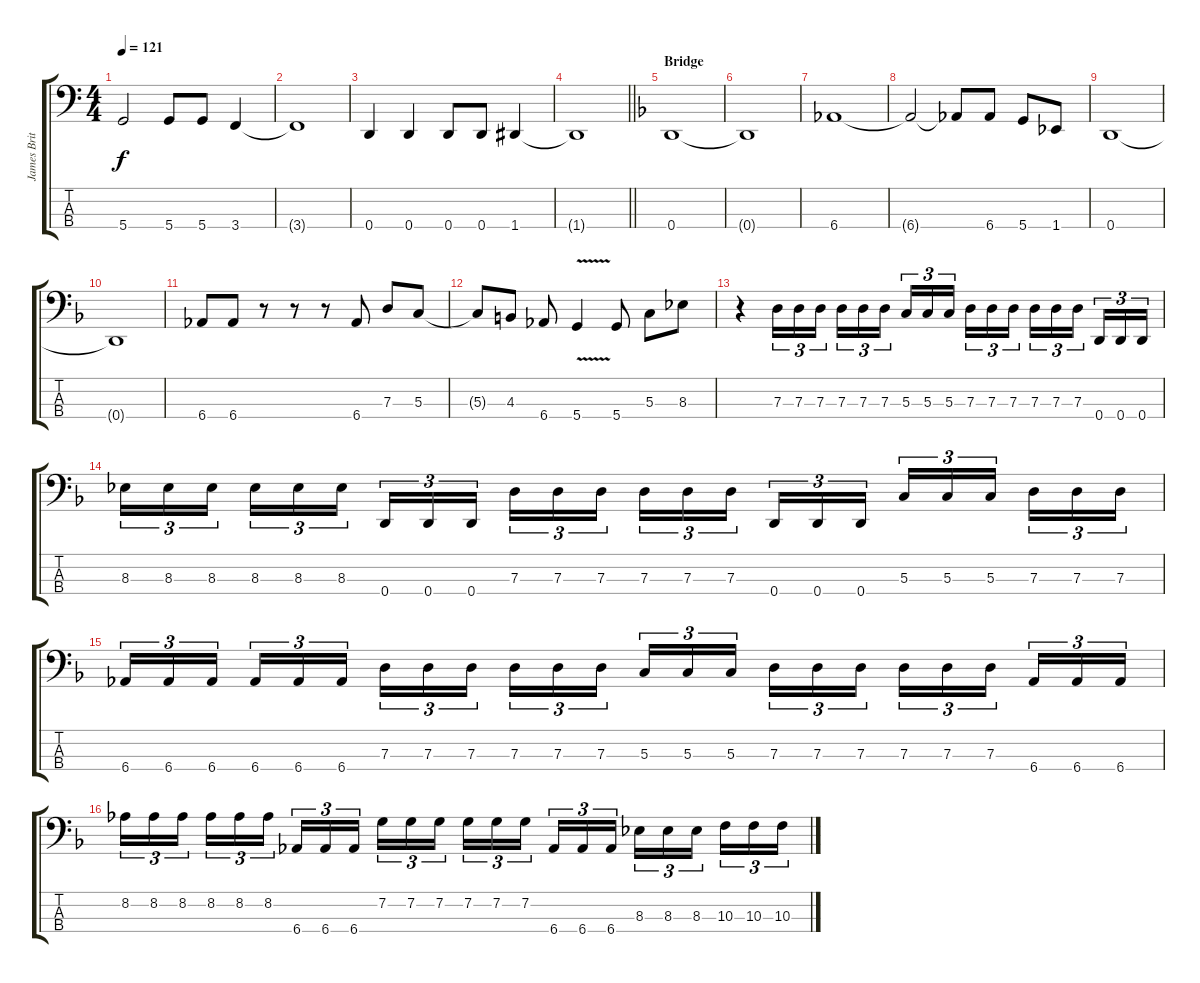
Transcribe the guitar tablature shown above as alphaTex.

\track ("James Britton" "James Brit") {instrument electricbasspick}
\staff {score tabs}
\tuning (F2 C2 G1 D1) {hide}
\ts (4 4)
\tempo 121
\clef f4
\ks c
5.4.2{dy f} 5.4.8 5.4.8 3.4.4 |
3.4{t}.1 |
0.4.4 0.4.4 0.4.8 0.4.8 1.4.4 |
\barLineRight lightlight
1.4{t}.1 |
\section ("" "Bridge")
\ks f
0.4.1 |
0.4{t}.1 |
6.4.1 |
6.4{t}.2 6.4{t}.8 6.4.8 5.4.8 1.4.8 |
0.4.1 |
0.4{t}.1 |
6.4.8 6.4.8 r.8 r.8 r.8 6.4.8 7.3.8 5.3.8 |
5.3{t}.8 4.3.8 6.4.8 5.4{v}.4 5.4.8 5.3.8 8.3.8 |
r.4 7.3.16{tu (3 2)} 7.3.16{tu (3 2)} 7.3.16{tu (3 2) beam splitsecondary} 7.3.16{tu (3 2)} 7.3.16{tu (3 2)} 7.3.16{tu (3 2)} 5.3.16{tu (3 2)} 5.3.16{tu (3 2)} 5.3.16{tu (3 2) beam splitsecondary} 7.3.16{tu (3 2)} 7.3.16{tu (3 2)} 7.3.16{tu (3 2)} 7.3.16{tu (3 2)} 7.3.16{tu (3 2)} 7.3.16{tu (3 2) beam splitsecondary} 0.4.16{tu (3 2)} 0.4.16{tu (3 2)} 0.4.16{tu (3 2)} |
8.3.16{tu (3 2)} 8.3.16{tu (3 2)} 8.3.16{tu (3 2) beam splitsecondary} 8.3.16{tu (3 2)} 8.3.16{tu (3 2)} 8.3.16{tu (3 2)} 0.4.16{tu (3 2)} 0.4.16{tu (3 2)} 0.4.16{tu (3 2) beam splitsecondary} 7.3.16{tu (3 2)} 7.3.16{tu (3 2)} 7.3.16{tu (3 2)} 7.3.16{tu (3 2)} 7.3.16{tu (3 2)} 7.3.16{tu (3 2) beam splitsecondary} 0.4.16{tu (3 2)} 0.4.16{tu (3 2)} 0.4.16{tu (3 2)} 5.3.16{tu (3 2)} 5.3.16{tu (3 2)} 5.3.16{tu (3 2) beam splitsecondary} 7.3.16{tu (3 2)} 7.3.16{tu (3 2)} 7.3.16{tu (3 2)} |
6.4.16{tu (3 2)} 6.4.16{tu (3 2)} 6.4.16{tu (3 2) beam splitsecondary} 6.4.16{tu (3 2)} 6.4.16{tu (3 2)} 6.4.16{tu (3 2)} 7.3.16{tu (3 2)} 7.3.16{tu (3 2)} 7.3.16{tu (3 2) beam splitsecondary} 7.3.16{tu (3 2)} 7.3.16{tu (3 2)} 7.3.16{tu (3 2)} 5.3.16{tu (3 2)} 5.3.16{tu (3 2)} 5.3.16{tu (3 2) beam splitsecondary} 7.3.16{tu (3 2)} 7.3.16{tu (3 2)} 7.3.16{tu (3 2)} 7.3.16{tu (3 2)} 7.3.16{tu (3 2)} 7.3.16{tu (3 2) beam splitsecondary} 6.4.16{tu (3 2)} 6.4.16{tu (3 2)} 6.4.16{tu (3 2)} |
8.2.16{tu (3 2)} 8.2.16{tu (3 2)} 8.2.16{tu (3 2) beam splitsecondary} 8.2.16{tu (3 2)} 8.2.16{tu (3 2)} 8.2.16{tu (3 2)} 6.4.16{tu (3 2)} 6.4.16{tu (3 2)} 6.4.16{tu (3 2) beam splitsecondary} 7.2.16{tu (3 2)} 7.2.16{tu (3 2)} 7.2.16{tu (3 2)} 7.2.16{tu (3 2)} 7.2.16{tu (3 2)} 7.2.16{tu (3 2) beam splitsecondary} 6.4.16{tu (3 2)} 6.4.16{tu (3 2)} 6.4.16{tu (3 2)} 8.3.16{tu (3 2)} 8.3.16{tu (3 2)} 8.3.16{tu (3 2) beam splitsecondary} 10.3.16{tu (3 2)} 10.3.16{tu (3 2)} 10.3.16{tu (3 2)}
